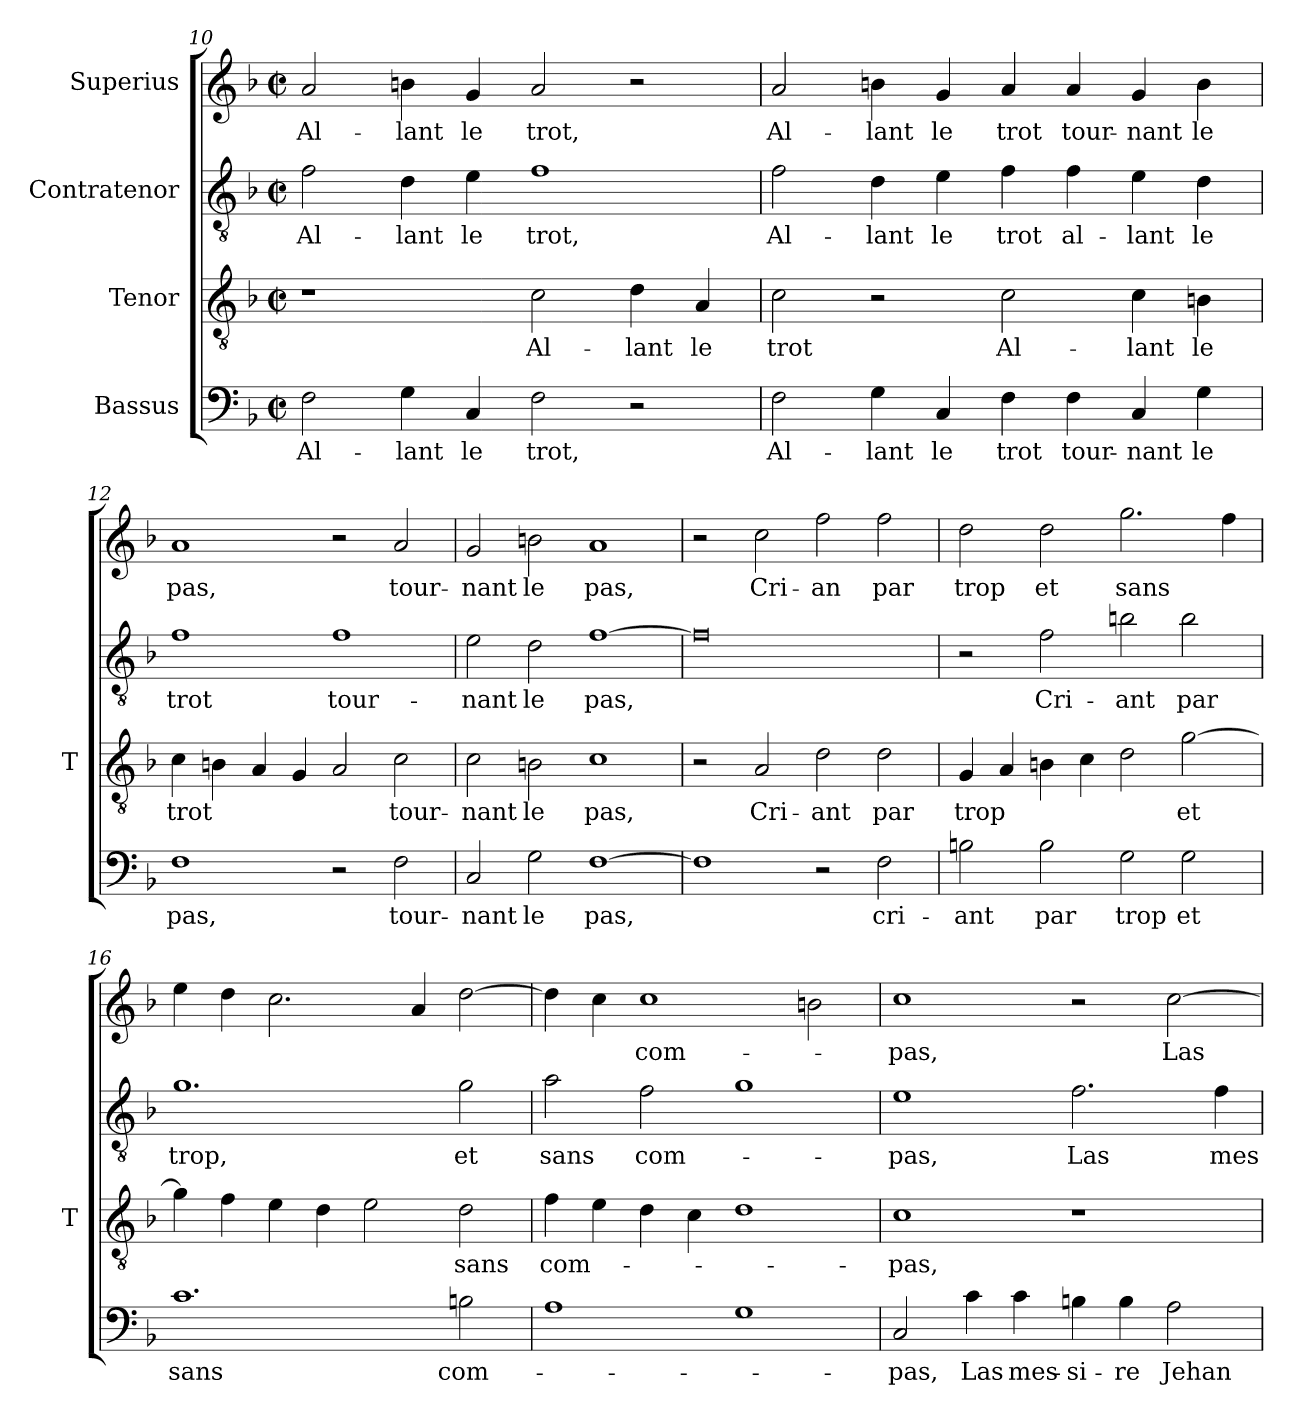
**kern	**text	**kern	**text	**kern	**text	**kern	**text
*part4	*part4	*part3	*part3	*part2	*part2	*part1	*part1
*staff4	*staff4	*staff3	*staff3	*staff2	*staff2	*staff1	*staff1
*I"Bassus	*	*I"Tenor	*	*I"Contratenor	*	*I"Superius	*
*	*	*I'T	*	*	*	*	*
*clefF4	*	*clefGv2	*	*clefGv2	*	*clefG2	*
*k[b-]	*	*k[b-]	*	*k[b-]	*	*k[b-]	*
*F:	*	*F:	*	*F:	*	*F:	*
*M2/2	*	*M2/2	*	*M2/2	*	*M2/2	*
*met(c|)	*	*met(c|)	*	*met(c|)	*	*met(c|)	*
=10	=10	=10	=10	=10	=10	=10	=10
2F	Al-	1r	.	2f	Al-	2a	Al-
4G	-lant	.	.	4d	-lant	4b	-lant
4C	-le	.	.	4e	-le	4g	-le
2F	-trot,	2c	Al-	1f	-trot,	2a	-trot,
2r	.	4d	-lant	.	.	2r	.
.	.	4A	-le	.	.	.	.
=11	=11	=11	=11	=11	=11	=11	=11
2F	Al-	2c	-trot	2f	Al-	2a	Al-
4G	-lant	2r	.	4d	-lant	4b	-lant
4C	-le	.	.	4e	-le	4g	-le
4F	-trot	2c	Al-	4f	-trot	4a	-trot
4F	tour-	.	.	4f	al-	4a	tour-
4C	-nant	4c	-lant	4e	-lant	4g	-nant
4G	-le	4B	-le	4d	-le	4b	-le
!!LO:PB:g=z
=12	=12	=12	=12	=12	=12	=12	=12
1F	-pas,	4c	-trot	1f	-trot	1a	-pas,
.	.	4B	.	.	.	.	.
.	.	4A	.	.	.	.	.
.	.	4G	.	.	.	.	.
2r	.	2A	.	1f	tour-	2r	.
2F	tour-	2c	tour-	.	.	2a	tour-
=13	=13	=13	=13	=13	=13	=13	=13
2C	-nant	2c	-nant	2e	-nant	2g	-nant
2G	-le	2B	-le	2d	-le	2b	-le
[1F	-pas,	1c	-pas,	[1f	-pas,	1a	-pas,
=14	=14	=14	=14	=14	=14	=14	=14
1F]	.	2r	.	0f]	.	2r	.
.	.	2A	Cri-	.	.	2cc	Cri-
2r	.	2d	-ant	.	.	2ff	-an
2F	cri-	2d	-par	.	.	2ff	-par
=15	=15	=15	=15	=15	=15	=15	=15
2B	-ant	4G	-trop	2r	.	2dd	-trop
.	.	4A	.	.	.	.	.
2B	-par	4B	.	2f	Cri-	2dd	-et
.	.	4c	.	.	.	.	.
2G	-trop	2d	.	2b	-ant	2.gg	-sans
2G	-et	[2g	-et	2b	-par	.	.
.	.	.	.	.	.	4ff	.
=16	=16	=16	=16	=16	=16	=16	=16
1.c	-sans	4g]	.	1.g	-trop,	4ee	.
.	.	4f	.	.	.	4dd	.
.	.	4e	.	.	.	2.cc	.
.	.	4d	.	.	.	.	.
.	.	2e	.	.	.	.	.
.	.	.	.	.	.	4a	.
2B	com-	2d	-sans	2g	-et	[2dd	.
!!LO:LB:g=z
=17	=17	=17	=17	=17	=17	=17	=17
1A	.	4f	com-	2a	-sans	4dd]	.
.	.	4e	.	.	.	4cc	.
.	.	4d	.	2f	com-	1cc	com-
.	.	4c	.	.	.	.	.
1G	.	1d	.	1g	.	.	.
.	.	.	.	.	.	2bn	.
=18	=18	=18	=18	=18	=18	=18	=18
2C	-pas,	1c	-pas,	1e	-pas,	1cc	-pas,
4c	-Las	.	.	.	.	.	.
4c	mes-	.	.	.	.	.	.
4B	si-	1r	.	2.f	-Las	2r	.
4B	-re	.	.	.	.	.	.
2A	-Jehan	.	.	.	.	[2cc	-Las
.	.	.	.	4f	mes-	.	.
=	=	=	=	=	=	=	=
*-	*-	*-	*-	*-	*-	*-	*-
